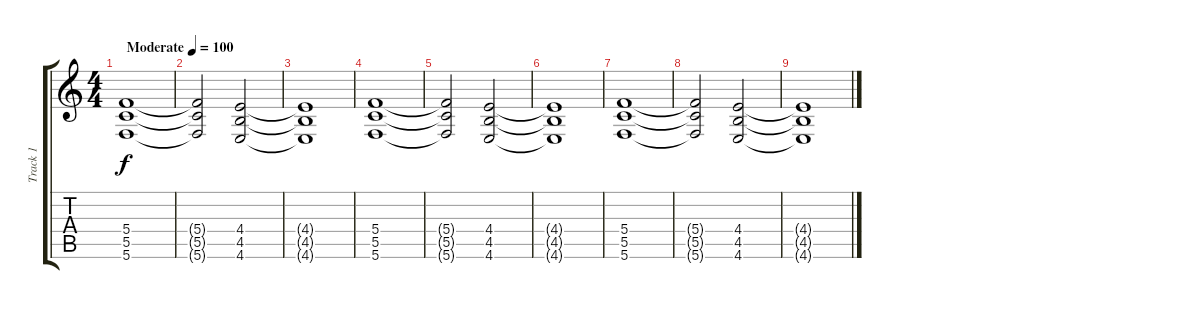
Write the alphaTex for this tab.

\track ("Track 1" "Track 1") {instrument distortionguitar}
\staff {score tabs}
\tuning (D4 A3 F3 C3 G2 C2) {hide}
\ts (4 4)
\tempo (100 "Moderate")
\clef g2
\ks c
(5.4 5.5 5.6).1{dy f instrument distortionguitar} |
(5.4{t} 5.5{t} 5.6{t}).2 (4.4 4.5 4.6).2 |
(4.4{t} 4.5{t} 4.6{t}).1 |
(5.4 5.5 5.6).1 |
(5.4{t} 5.5{t} 5.6{t}).2 (4.4 4.5 4.6).2 |
(4.4{t} 4.5{t} 4.6{t}).1 |
(5.4 5.5 5.6).1 |
(5.4{t} 5.5{t} 5.6{t}).2 (4.4 4.5 4.6).2 |
(4.4{t} 4.5{t} 4.6{t}).1
